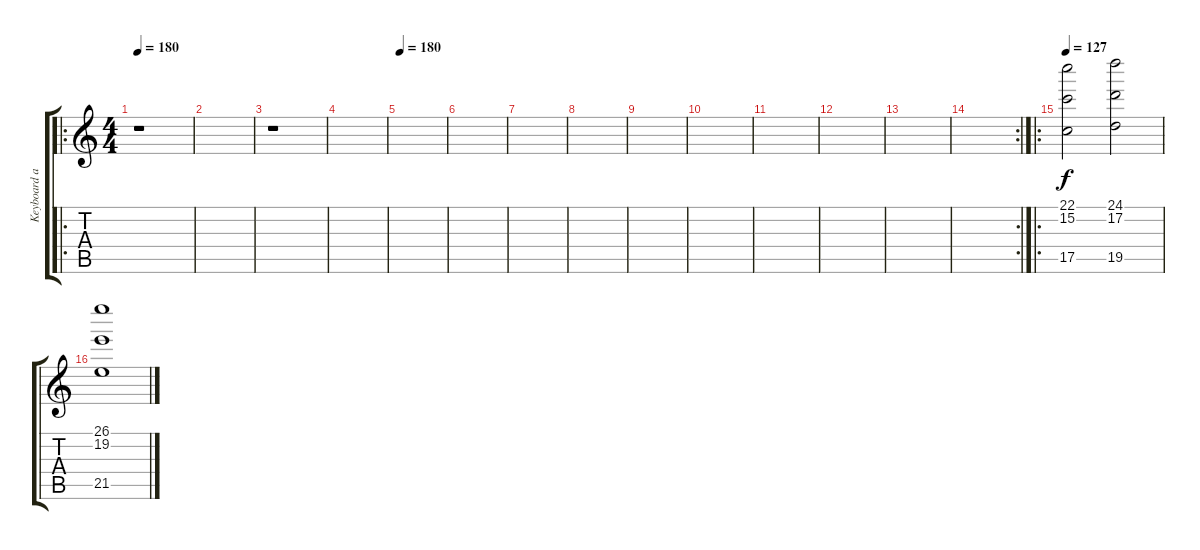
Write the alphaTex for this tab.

\track ("Keyboard and Guitar Solo" "Keyboard a") {instrument overdrivenguitar}
\staff {score tabs}
\tuning (D4 A3 F3 C3 G2 D2) {hide}
\ro
\ts (4 4)
\tempo 180
\clef g2
\ks c
r.1{dy f volume 11 instrument overdrivenguitar} |
|
r.1 |
|
\tempo 180
|
|
|
|
|
|
|
|
|
\rc 2
|
\ro
\tempo 127
(22.1 15.2 17.5).2{volume 8 instrument stringensemble1} (24.1 17.2 19.5).2 |
(26.1 19.2 21.5).1
